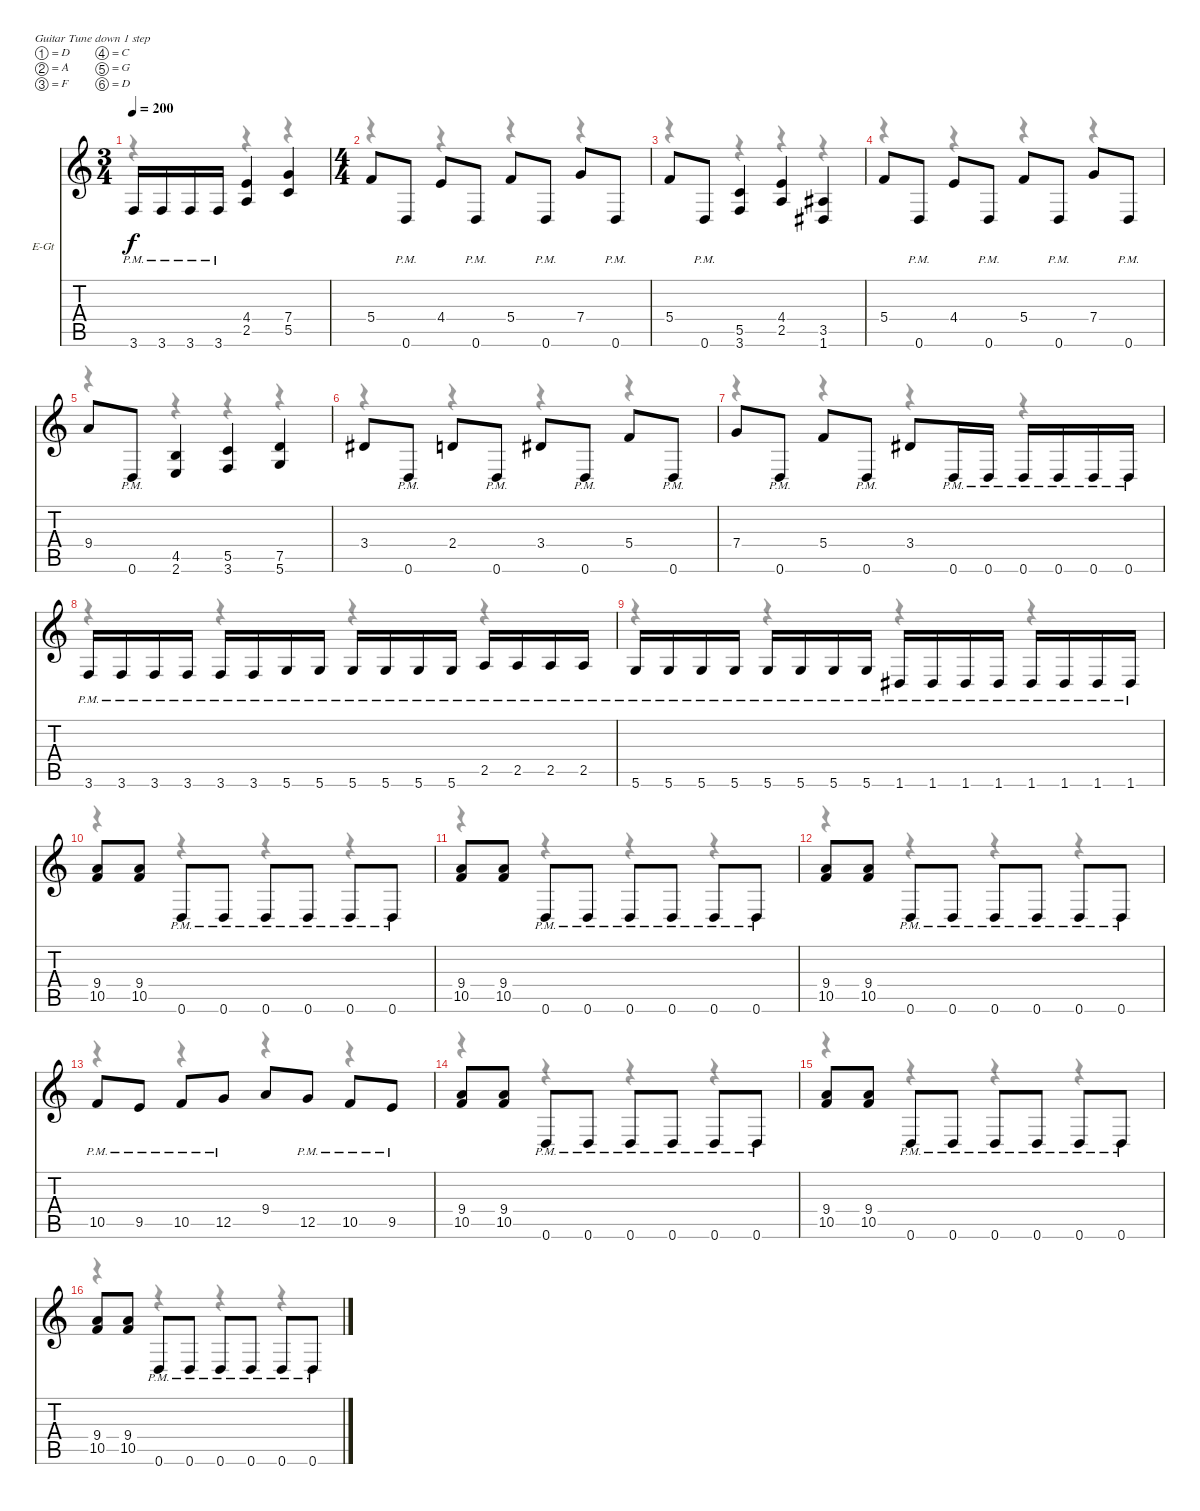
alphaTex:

\bracketExtendMode nobrackets
\firstSystemTrackNameOrientation horizontal
\otherSystemsTrackNameOrientation horizontal
\track ("Miland \"Mille\" Petrozza" "E-Gt") {instrument distortionguitar}
\staff {score tabs}
\tuning (D4 A3 F3 C3 G2 D2)
\voice
\ts (3 4)
\beaming (8 3 1 1 1)
\tempo 200
\clef g2
\ks c
3.6{pm}.16{dy f} 3.6{pm}.16 3.6{pm}.16 3.6{pm}.16 (4.4 2.5).4 (7.4 5.5).4 |
\ts (4 4)
\beaming (8 2 2 2 2)
5.4.8 0.6{pm}.8 4.4.8 0.6{pm}.8 5.4.8 0.6{pm}.8 7.4.8 0.6{pm}.8 |
5.4.8 0.6{pm}.8 (5.5 3.6).4 (4.4 2.5).4 (3.5 1.6).4 |
5.4.8 0.6{pm}.8 4.4.8 0.6{pm}.8 5.4.8 0.6{pm}.8 7.4.8 0.6{pm}.8 |
9.4.8 0.6{pm}.8 (4.5 2.6).4 (5.5 3.6).4 (7.5 5.6).4 |
3.4.8 0.6{pm}.8 2.4.8 0.6{pm}.8 3.4.8 0.6{pm}.8 5.4.8 0.6{pm}.8 |
7.4.8 0.6{pm}.8 5.4.8 0.6{pm}.8 3.4.8 0.6{pm}.16 0.6{pm}.16 0.6{pm}.16 0.6{pm}.16 0.6{pm}.16 0.6{pm}.16 |
3.6{pm}.16 3.6{pm}.16 3.6{pm}.16 3.6{pm}.16 3.6{pm}.16 3.6{pm}.16 5.6{pm}.16 5.6{pm}.16 5.6{pm}.16 5.6{pm}.16 5.6{pm}.16 5.6{pm}.16 2.5{pm}.16 2.5{pm}.16 2.5{pm}.16 2.5{pm}.16 |
5.6{pm}.16 5.6{pm}.16 5.6{pm}.16 5.6{pm}.16 5.6{pm}.16 5.6{pm}.16 5.6{pm}.16 5.6{pm}.16 1.6{pm}.16 1.6{pm}.16 1.6{pm}.16 1.6{pm}.16 1.6{pm}.16 1.6{pm}.16 1.6{pm}.16 1.6{pm}.16 |
(9.4 10.5).8 (9.4 10.5).8 0.6{pm}.8 0.6{pm}.8 0.6{pm}.8 0.6{pm}.8 0.6{pm}.8 0.6{pm}.8 |
(9.4 10.5).8 (9.4 10.5).8 0.6{pm}.8 0.6{pm}.8 0.6{pm}.8 0.6{pm}.8 0.6{pm}.8 0.6{pm}.8 |
(9.4 10.5).8 (9.4 10.5).8 0.6{pm}.8 0.6{pm}.8 0.6{pm}.8 0.6{pm}.8 0.6{pm}.8 0.6{pm}.8 |
10.5{pm}.8 9.5{pm}.8 10.5{pm}.8 12.5{pm}.8 9.4.8 12.5{pm}.8 10.5{pm}.8 9.5{pm}.8 |
(9.4 10.5).8 (9.4 10.5).8 0.6{pm}.8 0.6{pm}.8 0.6{pm}.8 0.6{pm}.8 0.6{pm}.8 0.6{pm}.8 |
(9.4 10.5).8 (9.4 10.5).8 0.6{pm}.8 0.6{pm}.8 0.6{pm}.8 0.6{pm}.8 0.6{pm}.8 0.6{pm}.8 |
(9.4 10.5).8 (9.4 10.5).8 0.6{pm}.8 0.6{pm}.8 0.6{pm}.8 0.6{pm}.8 0.6{pm}.8 0.6{pm}.8
\voice
\clef g2
\ottava regular
\simile none
\ks c
r.4{dy mf} r.4 r.4 |
r.4 r.4 r.4 r.4 |
r.4 r.4 r.4 r.4 |
r.4 r.4 r.4 r.4 |
r.4 r.4 r.4 r.4 |
r.4 r.4 r.4 r.4 |
r.4 r.4 r.4 r.4 |
r.4 r.4 r.4 r.4 |
r.4 r.4 r.4 r.4 |
r.4 r.4 r.4 r.4 |
r.4 r.4 r.4 r.4 |
r.4 r.4 r.4 r.4 |
r.4 r.4 r.4 r.4 |
r.4 r.4 r.4 r.4 |
r.4 r.4 r.4 r.4 |
r.4 r.4 r.4 r.4
